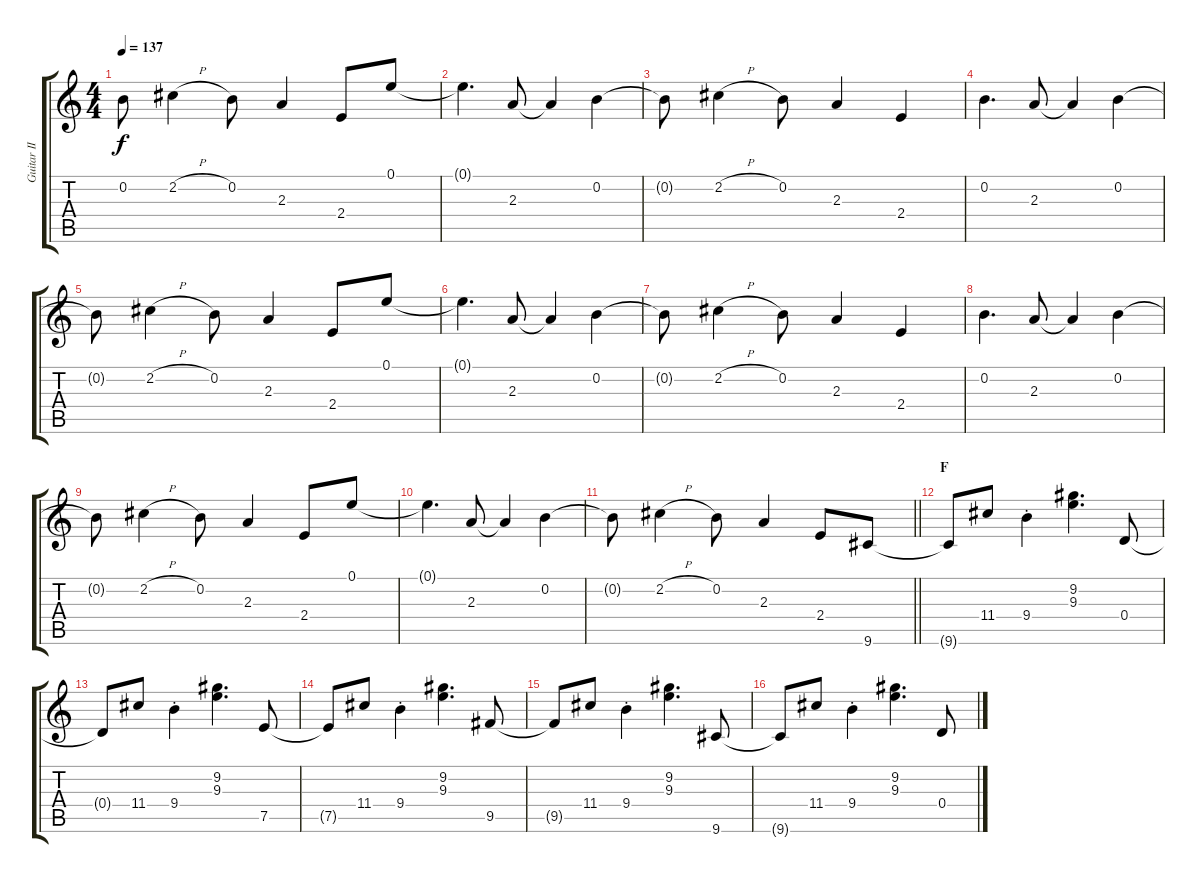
\track ("Guitar II - Kita" "Guitar II ") {instrument overdrivenguitar}
\staff {score tabs}
\tuning (E4 B3 G3 D3 A2 E2) {hide}
\ts (4 4)
\tempo 137
\clef g2
\ks c
0.2{t}.8{dy f} 2.2{h}.4 0.2.8 2.3.4 2.4.8 0.1.8 |
0.1{t}.4{d} 2.3.8 2.3{t}.4 0.2.4 |
0.2{t}.8 2.2{h}.4 0.2.8 2.3.4 2.4.4 |
0.2.4{d} 2.3.8 2.3{t}.4 0.2.4 |
0.2{t}.8 2.2{h}.4 0.2.8 2.3.4 2.4.8 0.1.8 |
0.1{t}.4{d} 2.3.8 2.3{t}.4 0.2.4 |
0.2{t}.8 2.2{h}.4 0.2.8 2.3.4 2.4.4 |
0.2.4{d} 2.3.8 2.3{t}.4 0.2.4 |
0.2{t}.8 2.2{h}.4 0.2.8 2.3.4 2.4.8 0.1.8 |
0.1{t}.4{d} 2.3.8 2.3{t}.4 0.2.4 |
\barLineRight lightlight
0.2{t}.8 2.2{h}.4 0.2.8 2.3.4 2.4.8 9.6.8 |
\section ("" "F")
9.6{t}.8 11.4.8 9.4{st}.4 (9.2 9.3).4{d} 0.4.8 |
0.4{t}.8 11.4.8 9.4{st}.4 (9.2 9.3).4{d} 7.5.8 |
7.5{t}.8 11.4.8 9.4{st}.4 (9.2 9.3).4{d} 9.5.8 |
9.5{t}.8 11.4.8 9.4{st}.4 (9.2 9.3).4{d} 9.6.8 |
9.6{t}.8 11.4.8 9.4{st}.4 (9.2 9.3).4{d} 0.4.8
